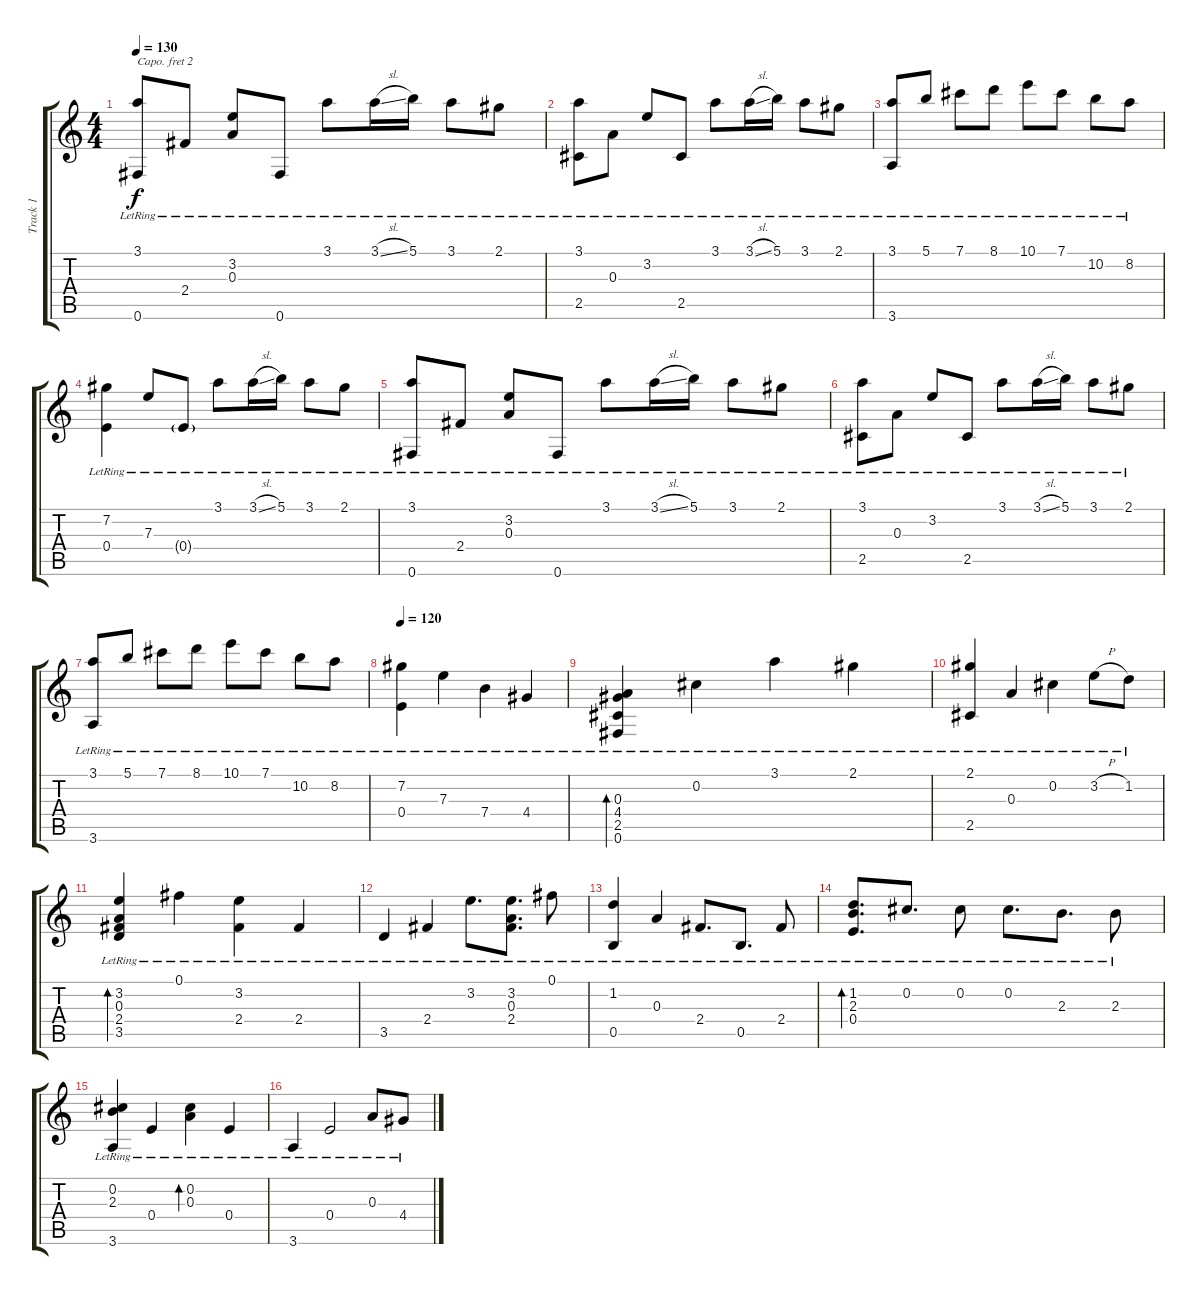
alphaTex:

\track ("Track 1" "Track 1") {instrument acousticguitarsteel}
\staff {score tabs}
\capo 2
\tuning (E4 B3 G3 D3 A2 E2) {hide}
\ts (4 4)
\tempo 130
\clef g2
\ks c
(3.1{lr} 0.6{lr}).8{dy f} 2.4{lr}.8 (3.2{lr} 0.3{lr}).8 0.6{lr}.8 3.1{lr}.8 3.1{sl lr}.16 5.1{lr}.16 3.1{lr}.8 2.1{lr}.8 |
(3.1{lr} 2.5{lr}).8 0.3{lr}.8 3.2{lr}.8 2.5{lr}.8 3.1{lr}.8 3.1{sl lr}.16 5.1{lr}.16 3.1{lr}.8 2.1{lr}.8 |
(3.1{lr} 3.6{lr}).8 5.1{lr}.8 7.1{lr}.8 8.1{lr}.8 10.1{lr}.8 7.1{lr}.8 10.2{lr}.8 8.2{lr}.8 |
(7.2{lr} 0.4{lr}).4 7.3{lr}.8 0.4{g lr}.8 3.1{lr}.8 3.1{sl lr}.16 5.1{lr}.16 3.1{lr}.8 2.1{lr}.8 |
(3.1{lr} 0.6{lr}).8 2.4{lr}.8 (3.2{lr} 0.3{lr}).8 0.6{lr}.8 3.1{lr}.8 3.1{sl lr}.16 5.1{lr}.16 3.1{lr}.8 2.1{lr}.8 |
(3.1{lr} 2.5{lr}).8 0.3{lr}.8 3.2{lr}.8 2.5{lr}.8 3.1{lr}.8 3.1{sl lr}.16 5.1{lr}.16 3.1{lr}.8 2.1{lr}.8 |
(3.1{lr} 3.6{lr}).8 5.1{lr}.8 7.1{lr}.8 8.1{lr}.8 10.1{lr}.8 7.1{lr}.8 10.2{lr}.8 8.2{lr}.8 |
\tempo 120
(7.2{lr} 0.4{lr}).4 7.3{lr}.4 7.4{lr}.4 4.4{lr}.4 |
(0.3{lr} 4.4{lr} 2.5{lr} 0.6{lr}).4{bd 240} 0.2{lr}.4 3.1{lr}.4 2.1{lr}.4 |
(2.1{lr} 2.5{lr}).4 0.3{lr}.4 0.2{lr}.4 3.2{h lr}.8 1.2{lr}.8 |
(3.2{lr} 0.3{lr} 2.4{lr} 3.5{lr}).4{bd 240} 0.1{lr}.4 (3.2{lr} 2.4{lr}).4 2.4{lr}.4 |
3.5{lr}.4 2.4{lr}.4 3.2{lr}.8{d} (3.2{lr} 0.3{lr} 2.4{lr}).8{d} 0.1{lr}.8 |
(1.2{lr} 0.5{lr}).4 0.3{lr}.4 2.4{lr}.8{d} 0.5{lr}.8{d} 2.4{lr}.8 |
(1.2{lr} 2.3{lr} 0.4{lr}).8{d bd 120} 0.2{lr}.8{d} 0.2{lr}.8 0.2{lr}.8{d} 2.3{lr}.8{d} 2.3{lr}.8 |
(0.2{lr} 2.3{lr} 3.6{lr}).4 0.4{lr}.4 (0.2{lr} 0.3{lr}).4{bd 120} 0.4{lr}.4 |
3.6{lr}.4 0.4{lr}.2 0.3{lr}.8 4.4{lr}.8
